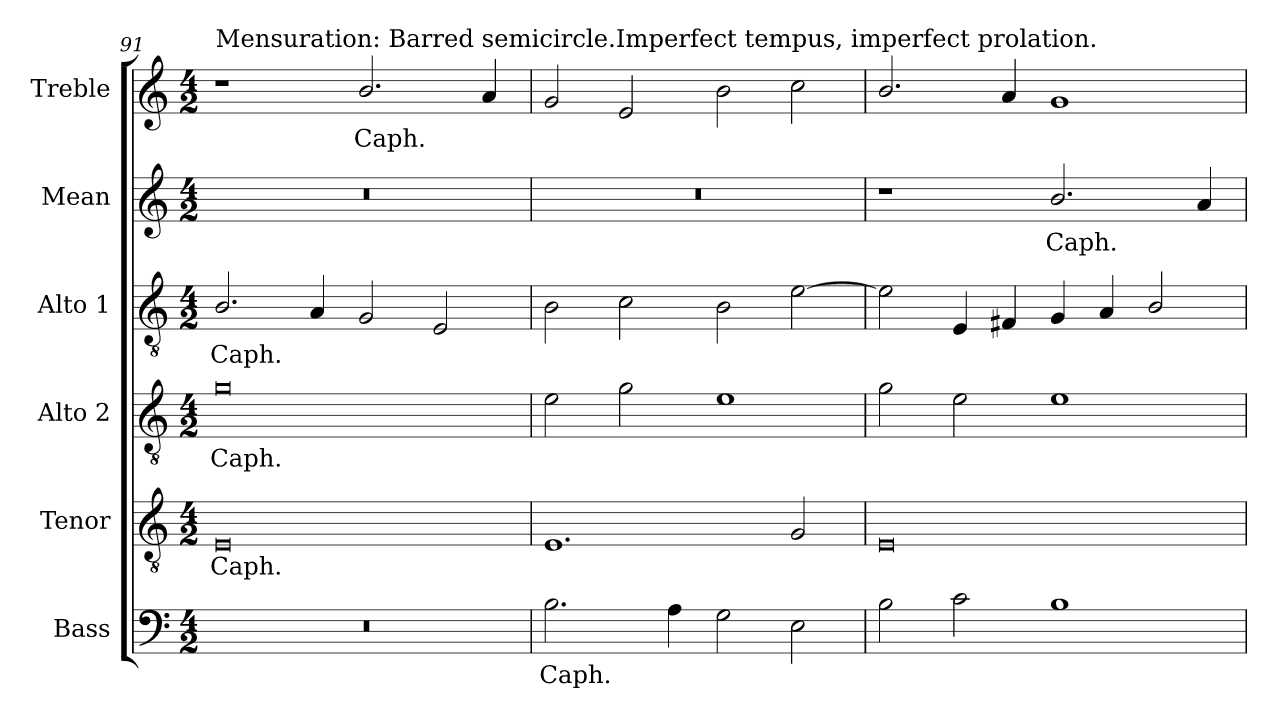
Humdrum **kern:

**kern	**text	**kern	**text	**kern	**text	**kern	**text	**kern	**text	**kern	**text
*part6	*part6	*part5	*part5	*part4	*part4	*part3	*part3	*part2	*part2	*part1	*part1
*staff6	*staff6	*staff5	*staff5	*staff4	*staff4	*staff3	*staff3	*staff2	*staff2	*staff1	*staff1
*I"Bass	*	*I"Tenor	*	*I"Alto 2	*	*I"Alto 1	*	*I"Mean	*	*I"Treble	*
*I'B.	*	*I'T.	*	*I'A2.	*	*I'A1	*	*I'M.	*	*I'Tr.	*
*clefF4	*	*clefGv2	*	*clefGv2	*	*clefGv2	*	*clefG2	*	*clefG2	*
*	*	*ITrd7c12	*	*ITrd7c12	*	*ITrd7c12	*	*	*	*	*
*k[]	*	*k[]	*	*k[]	*	*k[]	*	*k[]	*	*k[]	*
*C:	*	*C:	*	*C:	*	*C:	*	*C:	*	*C:	*
*M4/2	*	*M4/2	*	*M4/2	*	*M4/2	*	*M4/2	*	*M4/2	*
*MM180	*	*MM180	*	*MM180	*	*MM180	*	*MM180	*	*MM180	*
=91	=91	=91	=91	=91	=91	=91	=91	=91	=91	=91	=91
!LO:N:vis=1	!	!	!	!	!	!	!	!	!	!	!
!	!	!	!LO:LY:b:color=#000000	!	!	!	!	!	!	!	!
!	!	!	!	!	!LO:LY:b:color=#000000	!	!	!	!	!	!
!	!	!	!	!	!	!	!	!	!	!LO:TX:a:t=Mensuration&colon; Barred semicircle.Imperfect tempus, imperfect prolation.	!
!	!	!	!	!	!	!	!LO:LY:b:color=#000000	!LO:N:vis=1	!	!	!
0r	.	0EEi	Caph.	0Gi	Caph.	2.BBi/	Caph.	0r	.	1r	.
.	.	.	.	.	.	4AAi/	.	.	.	.	.
!	!	!	!	!	!	!	!	!	!	!	!LO:LY:b:color=#000000
.	.	.	.	.	.	2GGi/	.	.	.	2.bi/	Caph.
.	.	.	.	.	.	2EEi/	.	.	.	.	.
.	.	.	.	.	.	.	.	.	.	4ai/	.
=92	=92	=92	=92	=92	=92	=92	=92	=92	=92	=92	=92
!	!LO:LY:b:color=#000000	!	!	!	!	!	!	!LO:N:vis=1	!	!	!
2.Bi\	Caph.	1.EEi	.	2Ei\	.	2BBi\	.	0r	.	2gi/	.
.	.	.	.	2Gi\	.	2Ci\	.	.	.	2ei/	.
4Ai\	.	.	.	.	.	.	.	.	.	.	.
2Gi\	.	.	.	1Ei	.	2BBi\	.	.	.	2bi\	.
2Ei\	.	2GGi/	.	.	.	[>2Ei\	.	.	.	2cci\	.
=93	=93	=93	=93	=93	=93	=93	=93	=93	=93	=93	=93
2Bi\	.	0EEi	.	2Gi\	.	2Ei\]	.	1r	.	2.bi/	.
2ci\	.	.	.	2Ei\	.	4EEi/	.	.	.	.	.
.	.	.	.	.	.	4FF#Xi/	.	.	.	4ai/	.
!	!	!	!	!	!	!	!	!	!LO:LY:b:color=#000000	!	!
1Bi	.	.	.	1Ei	.	4GGi/	.	2.bi/	Caph.	1gi	.
.	.	.	.	.	.	4AAi/	.	.	.	.	.
.	.	.	.	.	.	2BBi/	.	.	.	.	.
.	.	.	.	.	.	.	.	4ai/	.	.	.
=	=	=	=	=	=	=	=	=	=	=	=
*-	*-	*-	*-	*-	*-	*-	*-	*-	*-	*-	*-
